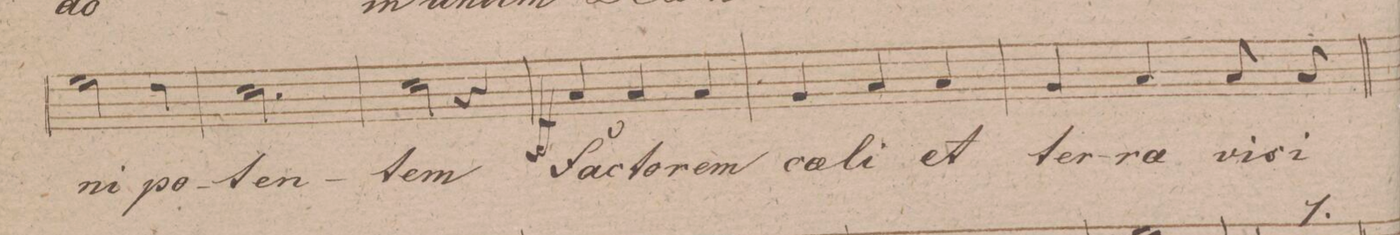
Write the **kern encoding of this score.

**kern	**text	**dynam
*I"Baſso.	*	*
*clefF4	*	*
*k[f#]	*	*
*M3/4	*	*
2G\	-ni-	.
4F#\	-po-	.
=16	=16	=16
2.E\	-ten-	.
=17	=17	=17
2E\	-tem	.
4r	.	.
=18	=18	=18
4C/	fac-	ff
4C/	-to-	.
4C/	-rem	.
=19	=19	=19
4BB/	coe-	.
4C/	-li	.
4C/	et	.
=20	=20	=20
4BB/	ter-	.
4C/	-rae	.
8C/	vi-	.
8C/	-si-	.
=21	=21	=21
*-	*-	*-
